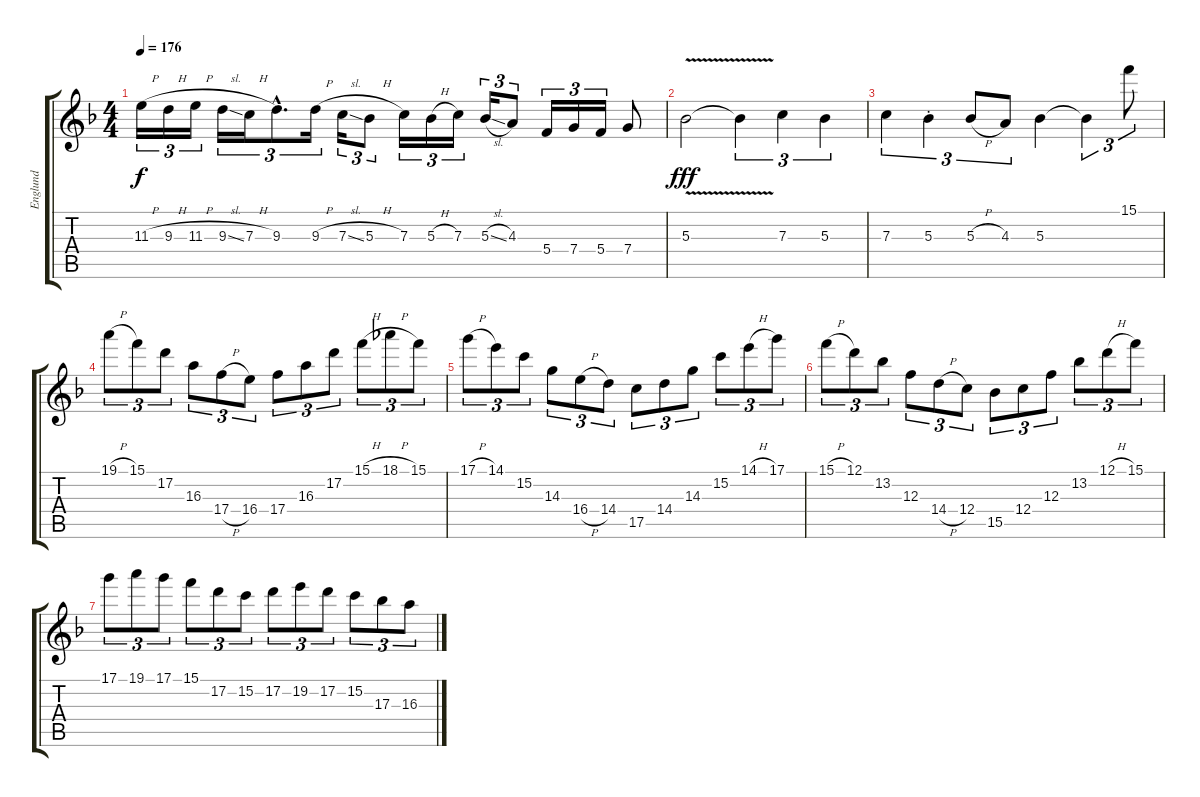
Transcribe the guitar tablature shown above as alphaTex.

\track ("Englund" "Englund") {instrument distortionguitar}
\staff {score tabs}
\tuning (D4 A3 F3 C3 G2 C2) {hide}
\ts (4 4)
\tempo 176
\clef g2
\ks f
11.3{h}.16{tu (3 2) dy f} 9.3{h}.16{tu (3 2)} 11.3{h}.16{tu (3 2)} 9.3{sl}.16{tu (3 2)} 7.3{h}.16{tu (3 2)} 9.3{hac}.8{d tu (3 2)} 9.3{h}.16{tu (3 2)} 7.3{sl}.16{tu (3 2)} 5.3{h}.8{tu (3 2)} 7.3.16{tu (3 2)} 5.3{h}.16{tu (3 2)} 7.3.16{tu (3 2)} 5.3{sl}.16{tu (3 2)} 4.3.8{tu (3 2)} 5.4.16{tu (3 2)} 7.4.16{tu (3 2)} 5.4.16{tu (3 2)} 7.4.8 |
5.3{v}.2{dy fff} 5.3{t}.4{tu (3 2)} 7.3.4{tu (3 2)} 5.3.4{tu (3 2)} |
7.3.4{tu (3 2)} 5.3{st}.4{tu (3 2)} 5.3{h}.8{tu (3 2)} 4.3.8{tu (3 2)} 5.3.4 5.3{t}.4{tu (3 2)} 15.1.8{tu (3 2)} |
19.1{h}.8{tu (3 2)} 15.1.8{tu (3 2)} 17.2.8{tu (3 2)} 16.3.8{tu (3 2)} 17.4{h}.8{tu (3 2)} 16.4.8{tu (3 2)} 17.4.8{tu (3 2)} 16.3.8{tu (3 2)} 17.2.8{tu (3 2)} 15.1{h}.8{tu (3 2)} 18.1{h}.8{tu (3 2)} 15.1.8{tu (3 2)} |
17.1{h}.8{tu (3 2)} 14.1.8{tu (3 2)} 15.2.8{tu (3 2)} 14.3.8{tu (3 2)} 16.4{h}.8{tu (3 2)} 14.4.8{tu (3 2)} 17.5.8{tu (3 2)} 14.4.8{tu (3 2)} 14.3.8{tu (3 2)} 15.2.8{tu (3 2)} 14.1{h}.8{tu (3 2)} 17.1.8{tu (3 2)} |
15.1{h}.8{tu (3 2)} 12.1.8{tu (3 2)} 13.2.8{tu (3 2)} 12.3.8{tu (3 2)} 14.4{h}.8{tu (3 2)} 12.4.8{tu (3 2)} 15.5.8{tu (3 2)} 12.4.8{tu (3 2)} 12.3.8{tu (3 2)} 13.2.8{tu (3 2)} 12.1{h}.8{tu (3 2)} 15.1.8{tu (3 2)} |
17.1.8{tu (3 2)} 19.1.8{tu (3 2)} 17.1.8{tu (3 2)} 15.1.8{tu (3 2)} 17.2.8{tu (3 2)} 15.2.8{tu (3 2)} 17.2.8{tu (3 2)} 19.2.8{tu (3 2)} 17.2.8{tu (3 2)} 15.2.8{tu (3 2)} 17.3.8{tu (3 2)} 16.3.8{tu (3 2)}
